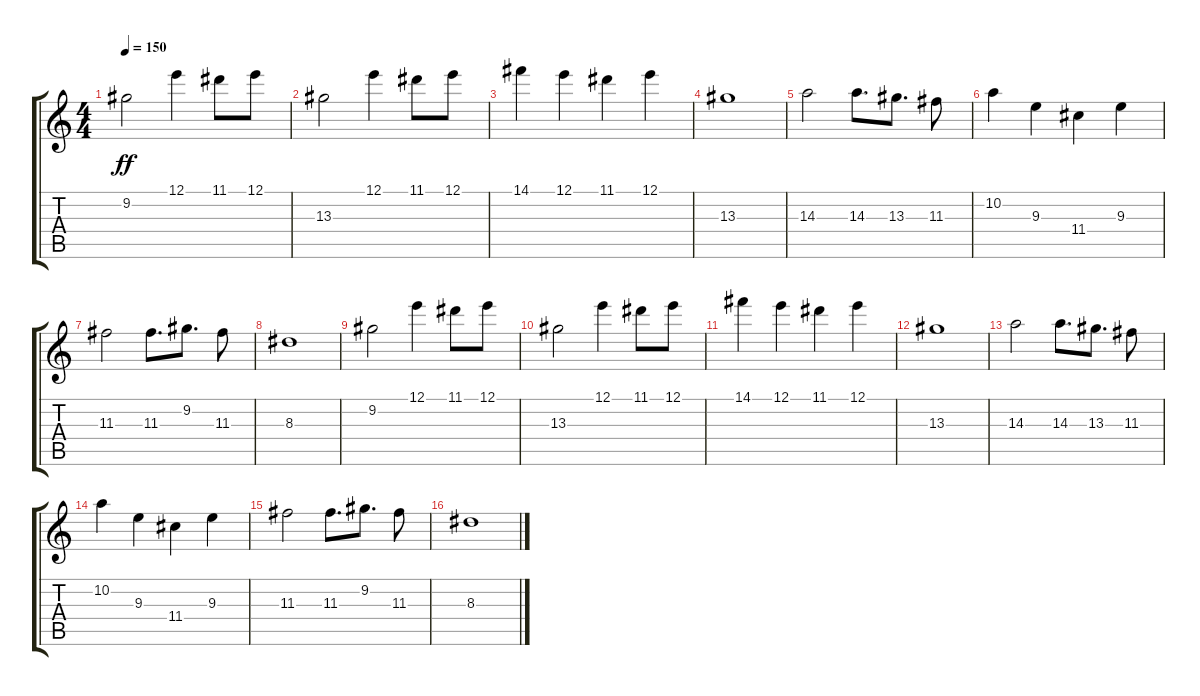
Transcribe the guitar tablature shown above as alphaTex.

\track "" {instrument overdrivenguitar}
\staff {score tabs}
\tuning (E4 B3 G3 D3 A2 E2) {hide}
\ts (4 4)
\tempo 150
\clef g2
\ks c
9.2.2{dy ff} 12.1.4 11.1.8 12.1.8 |
13.3.2 12.1.4 11.1.8 12.1.8 |
14.1.4 12.1.4 11.1.4 12.1.4 |
13.3.1 |
14.3.2 14.3.8{d} 13.3.8{d} 11.3.8 |
10.2.4 9.3.4 11.4.4 9.3.4 |
11.3.2 11.3.8{d} 9.2.8{d} 11.3.8 |
8.3.1 |
9.2.2 12.1.4 11.1.8 12.1.8 |
13.3.2 12.1.4 11.1.8 12.1.8 |
14.1.4 12.1.4 11.1.4 12.1.4 |
13.3.1 |
14.3.2 14.3.8{d} 13.3.8{d} 11.3.8 |
10.2.4 9.3.4 11.4.4 9.3.4 |
11.3.2 11.3.8{d} 9.2.8{d} 11.3.8 |
8.3.1
